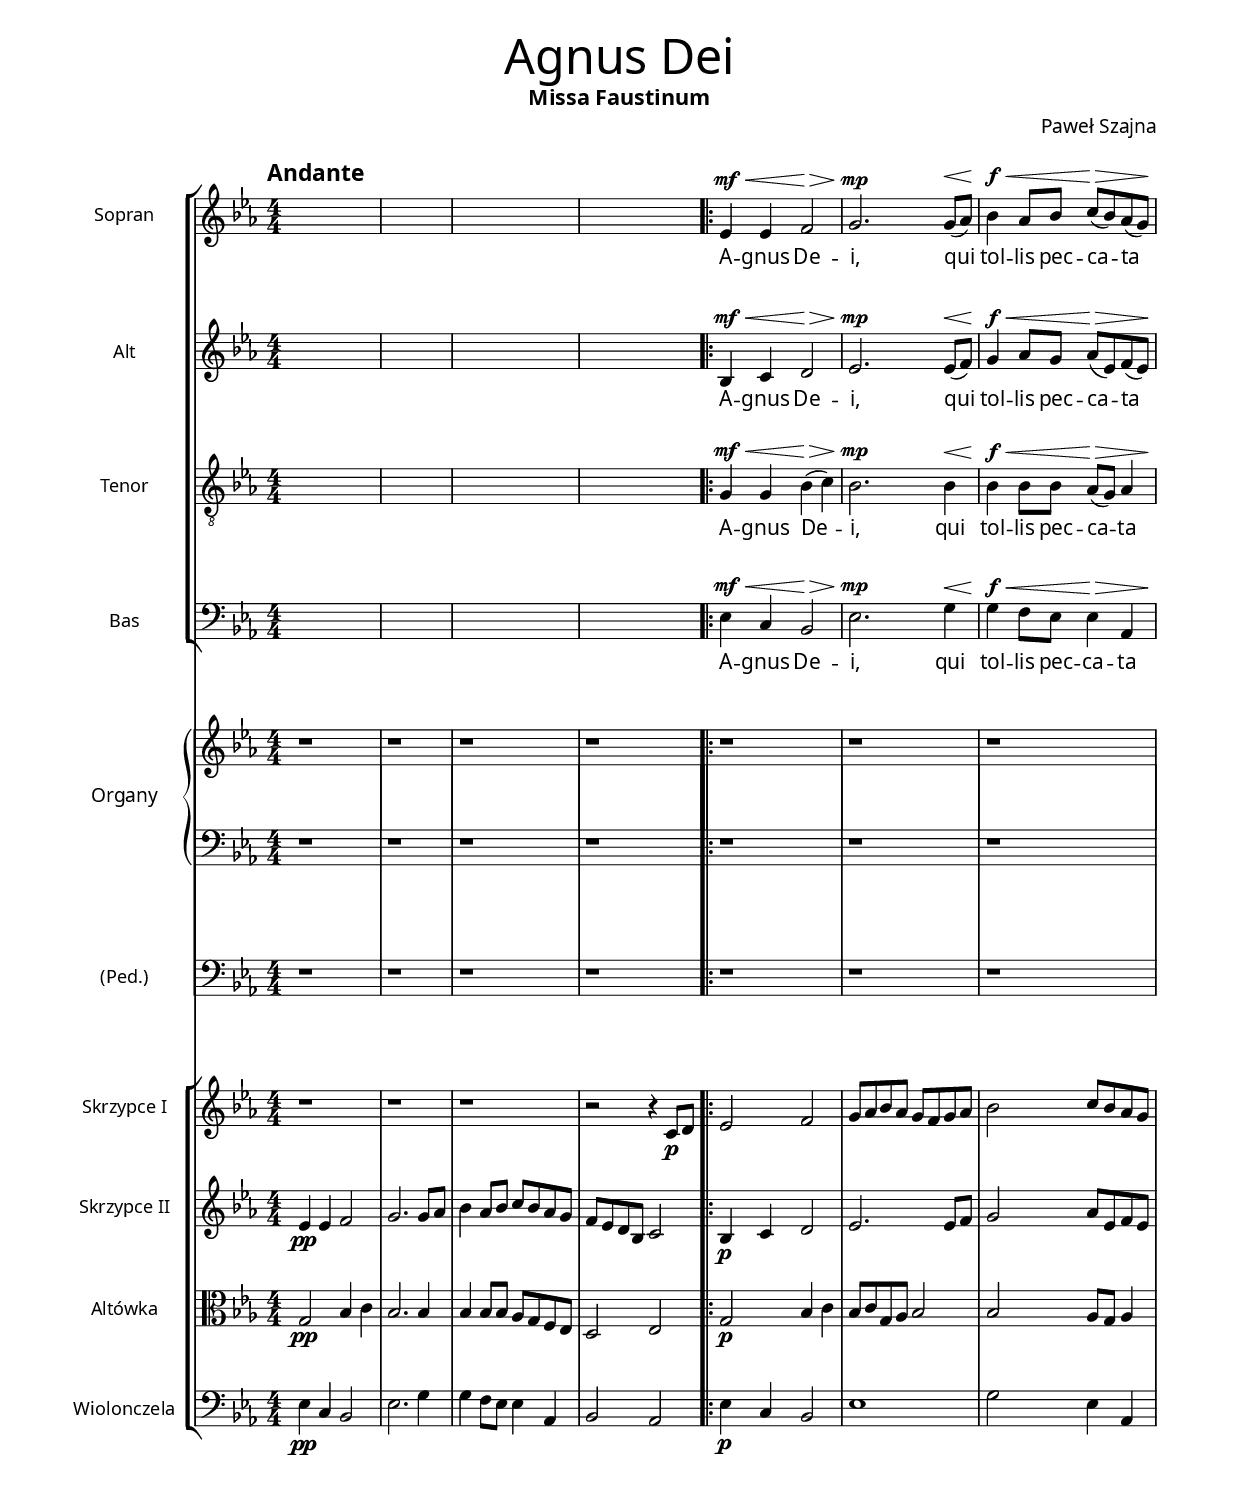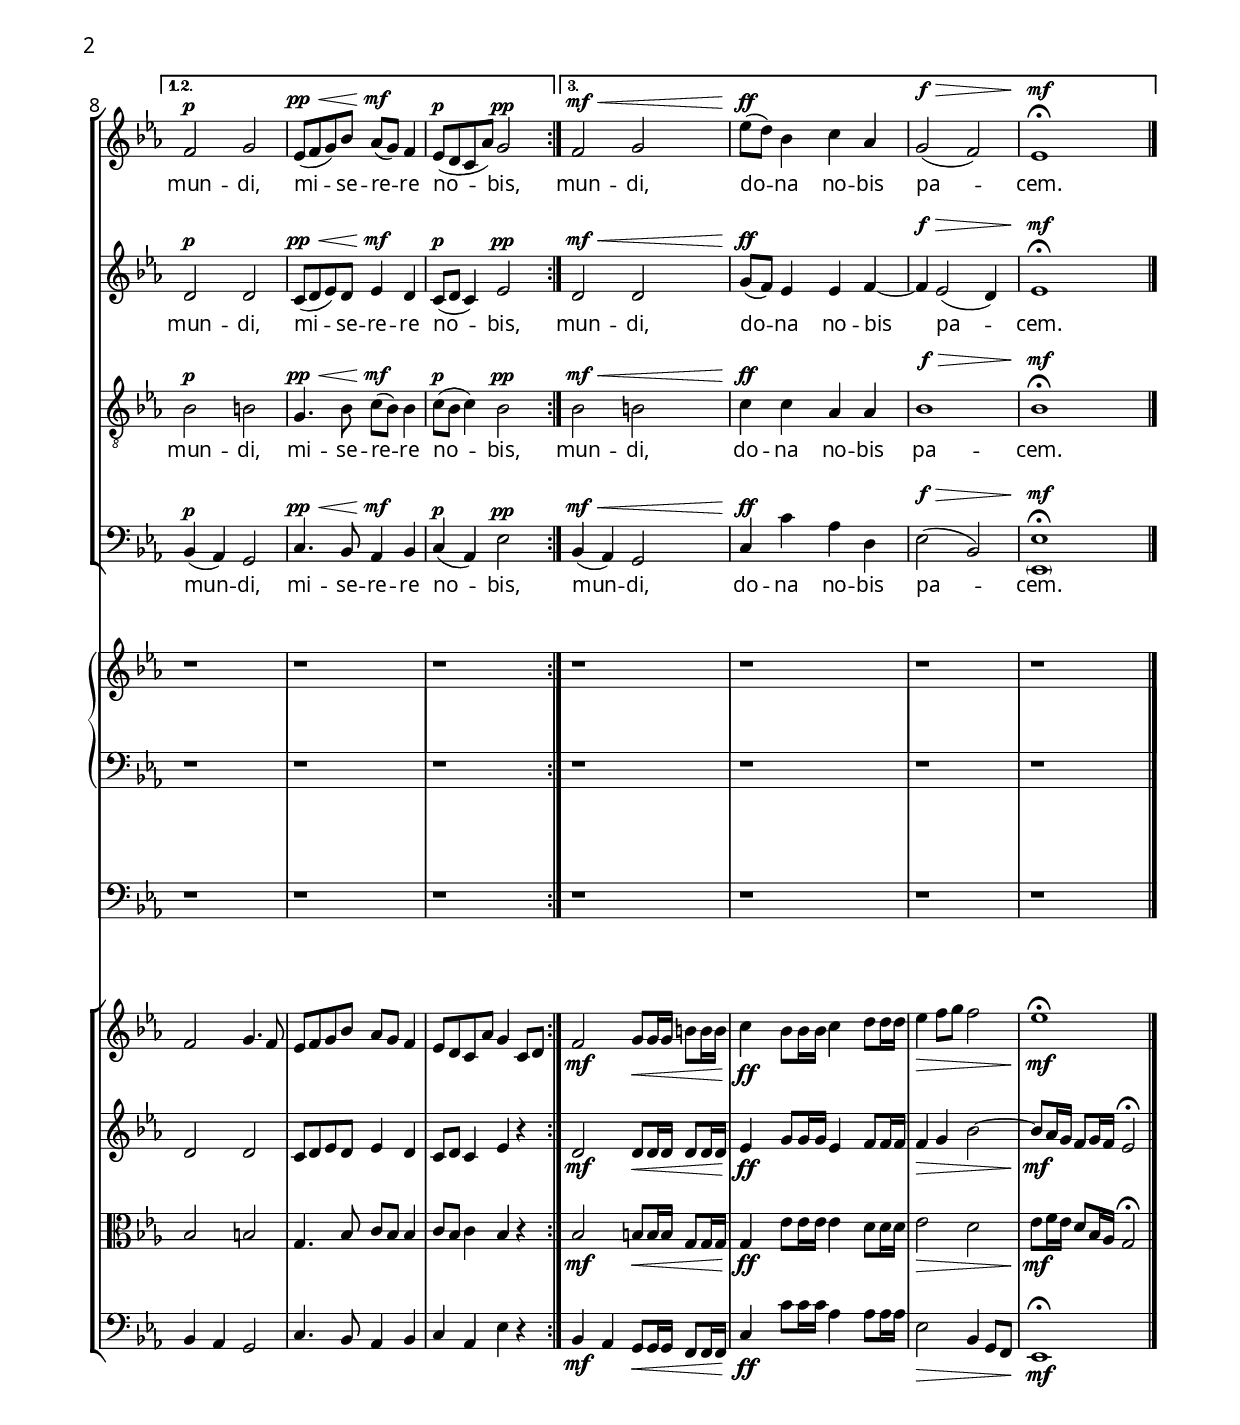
\version "2.18.2"

sopNotes = \relative c' {

  \repeat volta 3 {
    es4\mf\< es f2\> g2.\mp                                % Agnus Dei 
    g8\<( as) bes4\f\< as8 bes c\>( bes) as( g)            % qui tollis peccata
  }
  \alternative { 
    { f2\p g es8\pp\<( f g) bes as\mf( g) f4 es8\p( d c as') g2\pp }  % mundi miserere nobis
    { f2\mf\< g es'8\ff( d) bes4 c as g2\f\>( f) es1\mf\fermata }   % mundi dona nobis pacem
  } \bar "|."
}

altNotes = \relative c' {
	
  bes4\mf\< c d2\> es2.\mp 
  es8\<( f) g4\f\< as8 g as\>( es) f( es) 

  d2\p d c8\pp\<( d es) d es4\mf d c8\p( d c4) es2\pp
  d2\mf\< d g8\ff( f) es4 es f~f\f\> es2( d4) es1\mf\fermata


}

tenNotes = \relative c' {

  g4\mf\< g bes\>( c) bes2.\mp
  bes4\< bes\f\< bes8 bes as\>( g) as4 

  bes2\p b g4.\pp\< bes8 c\mf( bes) bes4 c8\p( bes c4) bes2\pp
  bes2\mf\< b c4\ff c as as bes1\f\> bes\mf\fermata

}

basNotes = \relative c {

  es4\mf\< c bes2\> es2.\mp 
  g4\< g\f\< f8 es es4\> as,

  bes4\p( as) g2 c4.\pp\< bes8 as4\mf bes c4\p( as) es'2\pp
  bes4\mf\<( as) g2 c4\ff c' as d, es2\f\>( bes) <<es1\mf\fermata \parenthesize es,>>

}

sopLyrics = \lyricmode {
	A -- gnus De -- i,
  qui tol -- lis pec -- ca -- ta
  mun -- di, mi -- se -- re -- re no -- bis,
  mun -- di, do -- na no -- bis pa -- cem.
}

altLyrics = \sopLyrics
tenLyrics = \sopLyrics
basLyrics = \sopLyrics


violinANotes = \relative c' {

  r1 r1 r1 r2 r4 c8\p d 

  \repeat volta 3 {
    es2 f
    g8 as bes as g f g as
    bes2 c8 bes as g
  }
  \alternative {
    {
      f2 g4. f8 
      es f g bes as g f4 
      es8 d c as' g4 c,8 d
    }
    { 
      f2\mf g8\< g16 g b8 b16 b
      c4\ff bes8 bes16 bes c4 d8 d16 d
      es4\> f8 g f2 
      es1\mf\fermata \bar "|."
    }
  }

}

violinBNotes = \relative c' {

  es4\pp es f2
  g2. g8 as 
  bes4 as8 bes c bes as g 
  f es d bes c2 

  \repeat volta 3 {
    bes4\p c d2
    es2. es8 f 
    g2 as8 es f es
  }
  \alternative {
    {
      d2 d 
      c8 d es d es4 d 
      c8 d c4 es r
    }
    {
      d2\mf d8\< d16 d d8 d16 d 
      es4\ff g8 g16 g es4 f8 f16 f 
      f4\> g bes2~
      bes8\mf as16 g f8 g16 f es2\fermata \bar "|."
    }
  }

}

violaNotes = \relative c' {

  g2\pp bes4 c 
  bes2. bes4 
  bes bes8 bes as g f es 
  d2 es 

  \repeat volta 3 {
    g2\p bes4 c
    bes8 c g as bes2 
    bes as8 g as4 
  }
  \alternative {
    { 
      bes2 b 
      g4. bes8 c bes bes4 
      c8 bes c4 bes r 
    }
    {
      bes2\mf b8\< b16 b g8 g16 g 
      g4\ff es'8 es16 es es4 d8 d16 d 
      es2\> d 
      es8\mf f16 es d8 bes16 as g2\fermata \bar "|."
    }
  }

}

violoncelloNotes = \relative c {

  es4\pp c bes2
  es2. g4 
  g f8 es es4 as,
  bes2 as 

  \repeat volta 3 {
    es'4\p c bes2 
    es1 
    g2 es4 as, 
  }
  \alternative {
    {
      bes as g2 
      c4. bes8 as4 bes 
      c as es' r
    }
    {
      bes4\mf as g8\< g16 g f8 f16 f 
      c'4\ff c'8 c16 c as4 as8 as16 as 
      es2\> bes4 g8 f 
      es1\mf\fermata \bar "|."
    }
  }

}

organRHNotes = \relative c' {

  r1 r r r r r r 
  r1 r r r r r r 


}

organLHNotes = \relative c' {
  
  r1 r r r r r r 
  r1 r r r r r r 
}

organPedNotes = \relative c {
  
  r1 r1 r1 r1

  \repeat volta 3 {
    r r r
  }
  \alternative {
    {
      r r r
    }
    {
      r r r r
    }
  }

}

\header {
  title = "Agnus Dei"
  subtitle = "Missa Faustinum"
  composer = "Paweł Szajna"
}

\include "common.ly"

\score {
  <<
    \new ChoirStaff <<
      \new Voice = Sop { 
        \set Staff.instrumentName = "Sopran"
        \tempo "Andante"
        \time 4/4
        \key es \major s1*4
        \sopNotes }
        \new Lyrics \lyricsto "Sop" \sopLyrics
      \new Voice = Alt {
        \set Staff.instrumentName = "Alt"
        \key es \major s1*4
        \altNotes }
        \new Lyrics \lyricsto "Alt" \altLyrics
      \new Voice = Ten {
        \set Staff.instrumentName = "Tenor"
        \clef "treble_8"
        \key es \major s1*4
        \tenNotes }
        \new Lyrics \lyricsto "Ten" \tenLyrics
      \new Voice = Bas {
        \set Staff.instrumentName = "Bas"
        \clef bass
        \key es \major s1*4
        \basNotes }
        \new Lyrics \lyricsto "Bas" \basLyrics
    >>

    \new StaffGroup <<
      \set StaffGroup.systemStartDelimiter = #'SystemStartBar
      \new PianoStaff <<
        \new Staff { \key es \major \organRHNotes }
        \new Staff { \clef bass \key es \major \organLHNotes }
      >>
      \new Staff = "Pedal" <<
        \set Staff.instrumentName = "(Ped.)"
        \key es \major \clef bass
        \new Voice {
          \organPedNotes
        }
      >>
    >>

    \new StaffGroup <<
      \new Staff { \set Staff.instrumentName = "Skrzypce I" \key es \major \violinANotes }
      \new Staff { \set Staff.instrumentName = "Skrzypce II" \key es \major \violinBNotes }
      \new Staff { \set Staff.instrumentName = "Altówka" \key es \major \clef alto \violaNotes }
      \new Staff { \set Staff.instrumentName = "Wiolonczela" \key es \major \clef bass \violoncelloNotes }
    >>

  >>

  \layout { }
  %\midi { }

}